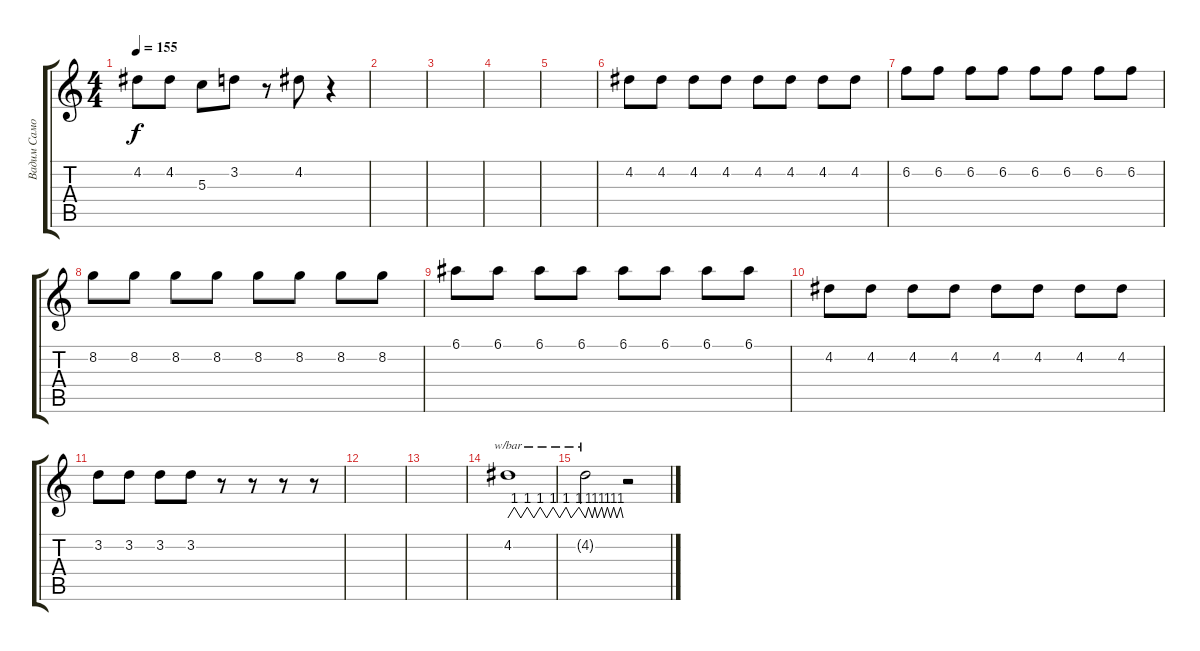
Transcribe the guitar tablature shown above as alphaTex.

\track ("Вадим Самойлов (Fender Stratocaster)" "Вадим Само") {instrument overdrivenguitar}
\staff {score tabs}
\tuning (E4 B3 G3 D3 A2 E2) {hide}
\ts (4 4)
\tempo 155
\clef g2
\ks c
4.2.8{dy f} 4.2.8 5.3.8 3.2.8 r.8 4.2.8 r.4 |
|
|
|
|
4.2.8 4.2.8 4.2.8 4.2.8 4.2.8 4.2.8 4.2.8 4.2.8 |
6.2.8 6.2.8 6.2.8 6.2.8 6.2.8 6.2.8 6.2.8 6.2.8 |
8.2.8 8.2.8 8.2.8 8.2.8 8.2.8 8.2.8 8.2.8 8.2.8 |
6.1.8 6.1.8 6.1.8 6.1.8 6.1.8 6.1.8 6.1.8 6.1.8 |
4.2.8 4.2.8 4.2.8 4.2.8 4.2.8 4.2.8 4.2.8 4.2.8 |
3.2.8 3.2.8 3.2.8 3.2.8 r.8 r.8 r.8 r.8 |
|
|
4.2.1{tbe (custom default 0 0 5 4 10 0 15 4 20 0 25 4 30 0 35 4 40 0 45 4 49 0 55 4 60 0)} |
4.2{t}.2{tbe (custom default 0 0 5 4 11 0 15 4 19 0 26 4 30 0 35 4 40 0 45 4 50 0 56 4 60 0)} r.2
